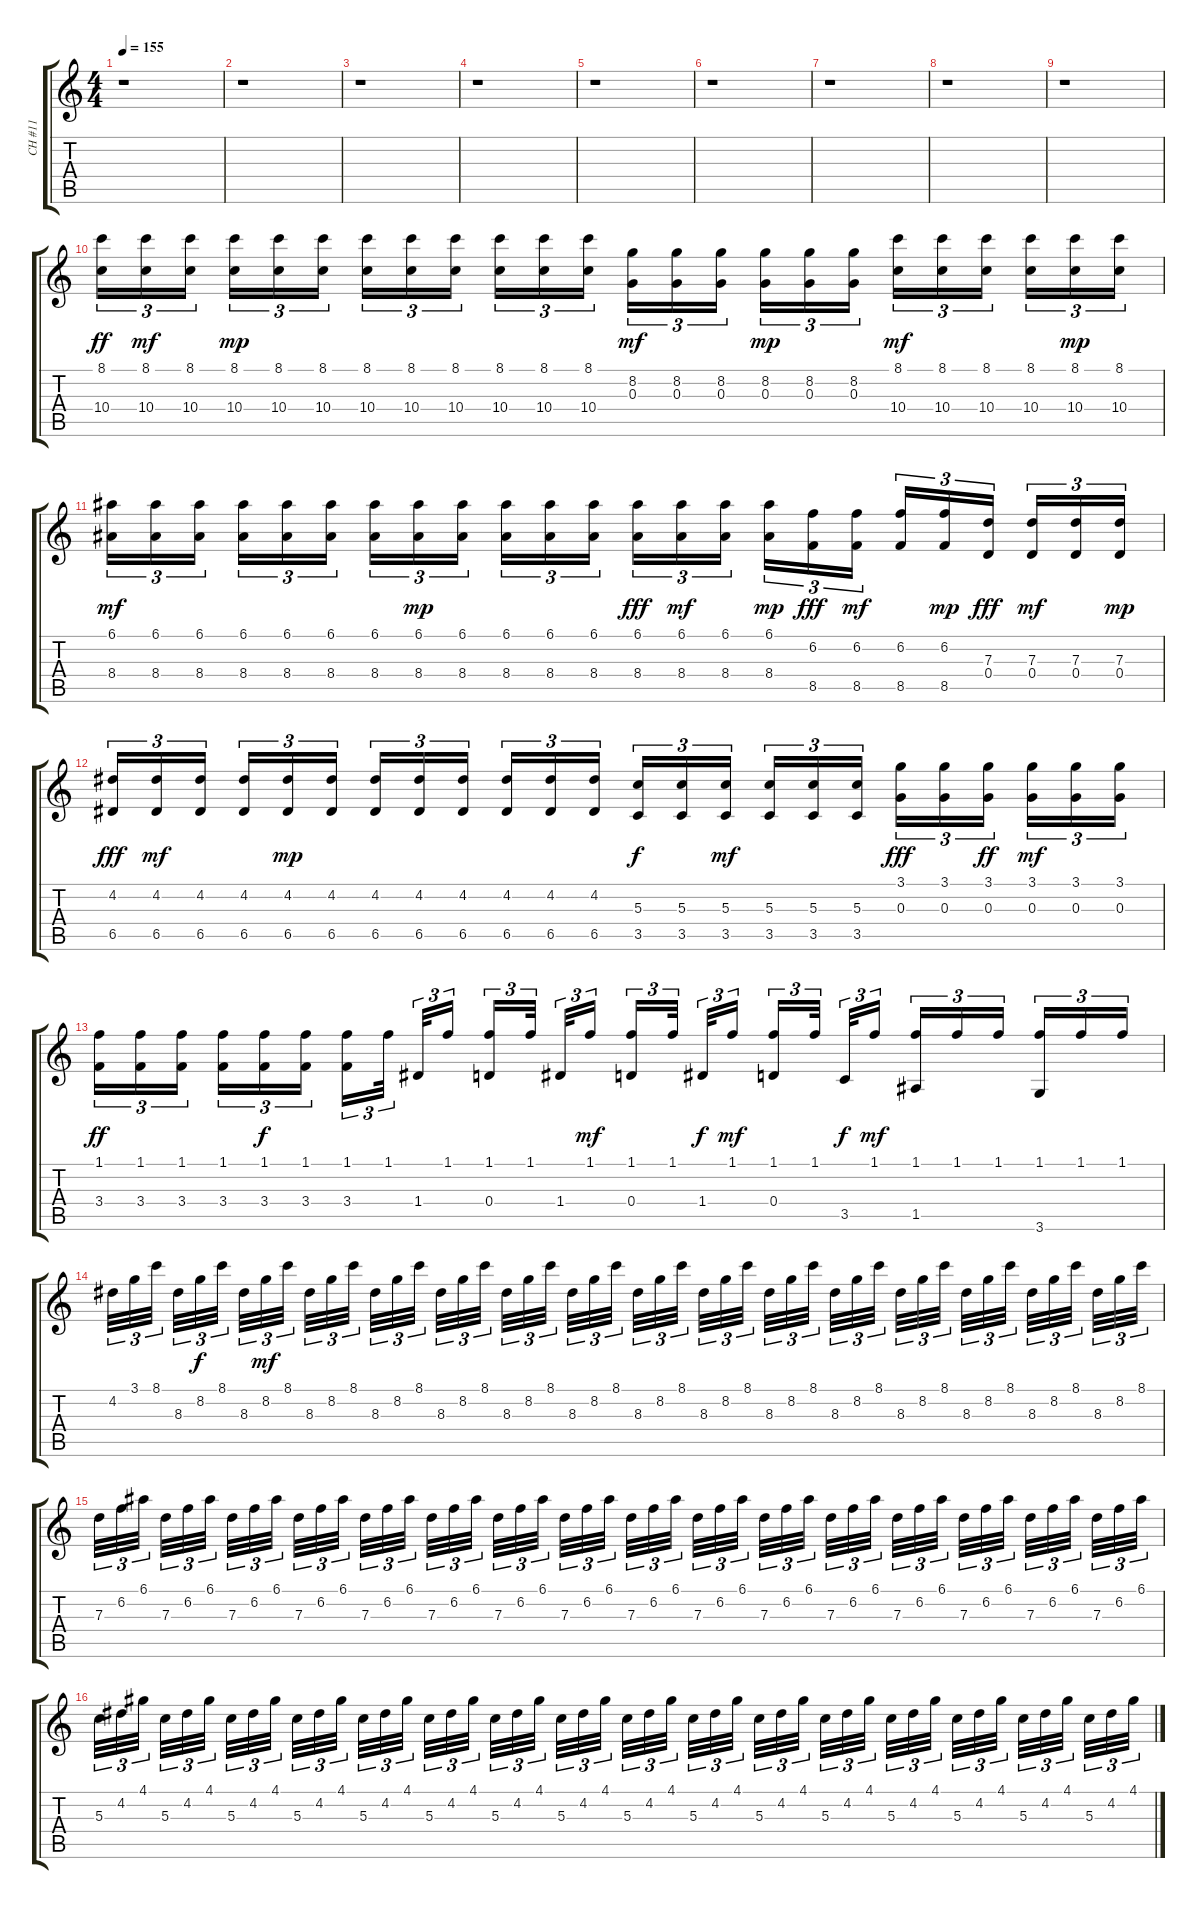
\track ("CH #11" "CH #11") {instrument acousticguitarnylon}
\staff {score tabs}
\tuning (E4 B3 G3 D3 A2 E2) {hide}
\ts (4 4)
\tempo 155
\clef g2
\ks c
r.1{dy ff} |
r.1 |
r.1 |
r.1 |
r.1 |
r.1 |
r.1 |
r.1 |
r.1 |
(8.1 10.4).16{tu (3 2)} (8.1 10.4).16{tu (3 2) dy mf} (8.1 10.4).16{tu (3 2)} (8.1 10.4).16{tu (3 2) dy mp} (8.1 10.4).16{tu (3 2)} (8.1 10.4).16{tu (3 2)} (8.1 10.4).16{tu (3 2)} (8.1 10.4).16{tu (3 2)} (8.1 10.4).16{tu (3 2)} (8.1 10.4).16{tu (3 2)} (8.1 10.4).16{tu (3 2)} (8.1 10.4).16{tu (3 2)} (8.2 0.3).16{tu (3 2) dy mf} (8.2 0.3).16{tu (3 2)} (8.2 0.3).16{tu (3 2)} (8.2 0.3).16{tu (3 2) dy mp} (8.2 0.3).16{tu (3 2)} (8.2 0.3).16{tu (3 2)} (8.1 10.4).16{tu (3 2) dy mf} (8.1 10.4).16{tu (3 2)} (8.1 10.4).16{tu (3 2)} (8.1 10.4).16{tu (3 2)} (8.1 10.4).16{tu (3 2) dy mp} (8.1 10.4).16{tu (3 2)} |
(6.1 8.4).16{tu (3 2) dy mf} (6.1 8.4).16{tu (3 2)} (6.1 8.4).16{tu (3 2)} (6.1 8.4).16{tu (3 2)} (6.1 8.4).16{tu (3 2)} (6.1 8.4).16{tu (3 2)} (6.1 8.4).16{tu (3 2)} (6.1 8.4).16{tu (3 2) dy mp} (6.1 8.4).16{tu (3 2)} (6.1 8.4).16{tu (3 2)} (6.1 8.4).16{tu (3 2)} (6.1 8.4).16{tu (3 2)} (6.1 8.4).16{tu (3 2) dy fff} (6.1 8.4).16{tu (3 2) dy mf} (6.1 8.4).16{tu (3 2)} (6.1 8.4).16{tu (3 2) dy mp} (6.2 8.5).16{tu (3 2) dy fff} (6.2 8.5).16{tu (3 2) dy mf} (6.2 8.5).16{tu (3 2)} (6.2 8.5).16{tu (3 2) dy mp} (7.3 0.4).16{tu (3 2) dy fff} (7.3 0.4).16{tu (3 2) dy mf} (7.3 0.4).16{tu (3 2)} (7.3 0.4).16{tu (3 2) dy mp} |
(4.2 6.5).16{tu (3 2) dy fff} (4.2 6.5).16{tu (3 2) dy mf} (4.2 6.5).16{tu (3 2)} (4.2 6.5).16{tu (3 2)} (4.2 6.5).16{tu (3 2) dy mp} (4.2 6.5).16{tu (3 2)} (4.2 6.5).16{tu (3 2)} (4.2 6.5).16{tu (3 2)} (4.2 6.5).16{tu (3 2)} (4.2 6.5).16{tu (3 2)} (4.2 6.5).16{tu (3 2)} (4.2 6.5).16{tu (3 2)} (5.3 3.5).16{tu (3 2) dy f} (5.3 3.5).16{tu (3 2)} (5.3 3.5).16{tu (3 2) dy mf} (5.3 3.5).16{tu (3 2)} (5.3 3.5).16{tu (3 2)} (5.3 3.5).16{tu (3 2)} (3.1 0.3).16{tu (3 2) dy fff} (3.1 0.3).16{tu (3 2)} (3.1 0.3).16{tu (3 2) dy ff} (3.1 0.3).16{tu (3 2) dy mf} (3.1 0.3).16{tu (3 2)} (3.1 0.3).16{tu (3 2)} |
(1.1 3.4).16{tu (3 2) dy ff} (1.1 3.4).16{tu (3 2)} (1.1 3.4).16{tu (3 2)} (1.1 3.4).16{tu (3 2)} (1.1 3.4).16{tu (3 2) dy f} (1.1 3.4).16{tu (3 2)} (1.1 3.4).16{tu (3 2)} 1.1.32{tu (3 2)} 1.4.32{tu (3 2)} 1.1.16{tu (3 2)} (1.1 0.4).16{tu (3 2)} 1.1.32{tu (3 2)} 1.4.32{tu (3 2)} 1.1.16{tu (3 2) dy mf} (1.1 0.4).16{tu (3 2)} 1.1.32{tu (3 2)} 1.4.32{tu (3 2) dy f} 1.1.16{tu (3 2) dy mf} (1.1 0.4).16{tu (3 2)} 1.1.32{tu (3 2)} 3.5.32{tu (3 2) dy f} 1.1.16{tu (3 2) dy mf} (1.1 1.5).16{tu (3 2)} 1.1.16{tu (3 2)} 1.1.16{tu (3 2)} (1.1 3.6).16{tu (3 2)} 1.1.16{tu (3 2)} 1.1.16{tu (3 2)} |
4.2.32{tu (3 2)} 3.1.32{tu (3 2)} 8.1.32{tu (3 2)} 8.3.32{tu (3 2)} 8.2.32{tu (3 2) dy f} 8.1.32{tu (3 2)} 8.3.32{tu (3 2)} 8.2.32{tu (3 2) dy mf} 8.1.32{tu (3 2)} 8.3.32{tu (3 2)} 8.2.32{tu (3 2)} 8.1.32{tu (3 2)} 8.3.32{tu (3 2)} 8.2.32{tu (3 2)} 8.1.32{tu (3 2)} 8.3.32{tu (3 2)} 8.2.32{tu (3 2)} 8.1.32{tu (3 2)} 8.3.32{tu (3 2)} 8.2.32{tu (3 2)} 8.1.32{tu (3 2)} 8.3.32{tu (3 2)} 8.2.32{tu (3 2)} 8.1.32{tu (3 2)} 8.3.32{tu (3 2)} 8.2.32{tu (3 2)} 8.1.32{tu (3 2)} 8.3.32{tu (3 2)} 8.2.32{tu (3 2)} 8.1.32{tu (3 2)} 8.3.32{tu (3 2)} 8.2.32{tu (3 2)} 8.1.32{tu (3 2)} 8.3.32{tu (3 2)} 8.2.32{tu (3 2)} 8.1.32{tu (3 2)} 8.3.32{tu (3 2)} 8.2.32{tu (3 2)} 8.1.32{tu (3 2)} 8.3.32{tu (3 2)} 8.2.32{tu (3 2)} 8.1.32{tu (3 2)} 8.3.32{tu (3 2)} 8.2.32{tu (3 2)} 8.1.32{tu (3 2)} 8.3.32{tu (3 2)} 8.2.32{tu (3 2)} 8.1.32{tu (3 2)} |
7.3.32{tu (3 2)} 6.2.32{tu (3 2)} 6.1.32{tu (3 2)} 7.3.32{tu (3 2)} 6.2.32{tu (3 2)} 6.1.32{tu (3 2)} 7.3.32{tu (3 2)} 6.2.32{tu (3 2)} 6.1.32{tu (3 2)} 7.3.32{tu (3 2)} 6.2.32{tu (3 2)} 6.1.32{tu (3 2)} 7.3.32{tu (3 2)} 6.2.32{tu (3 2)} 6.1.32{tu (3 2)} 7.3.32{tu (3 2)} 6.2.32{tu (3 2)} 6.1.32{tu (3 2)} 7.3.32{tu (3 2)} 6.2.32{tu (3 2)} 6.1.32{tu (3 2)} 7.3.32{tu (3 2)} 6.2.32{tu (3 2)} 6.1.32{tu (3 2)} 7.3.32{tu (3 2)} 6.2.32{tu (3 2)} 6.1.32{tu (3 2)} 7.3.32{tu (3 2)} 6.2.32{tu (3 2)} 6.1.32{tu (3 2)} 7.3.32{tu (3 2)} 6.2.32{tu (3 2)} 6.1.32{tu (3 2)} 7.3.32{tu (3 2)} 6.2.32{tu (3 2)} 6.1.32{tu (3 2)} 7.3.32{tu (3 2)} 6.2.32{tu (3 2)} 6.1.32{tu (3 2)} 7.3.32{tu (3 2)} 6.2.32{tu (3 2)} 6.1.32{tu (3 2)} 7.3.32{tu (3 2)} 6.2.32{tu (3 2)} 6.1.32{tu (3 2)} 7.3.32{tu (3 2)} 6.2.32{tu (3 2)} 6.1.32{tu (3 2)} |
5.3.32{tu (3 2)} 4.2.32{tu (3 2)} 4.1.32{tu (3 2)} 5.3.32{tu (3 2)} 4.2.32{tu (3 2)} 4.1.32{tu (3 2)} 5.3.32{tu (3 2)} 4.2.32{tu (3 2)} 4.1.32{tu (3 2)} 5.3.32{tu (3 2)} 4.2.32{tu (3 2)} 4.1.32{tu (3 2)} 5.3.32{tu (3 2)} 4.2.32{tu (3 2)} 4.1.32{tu (3 2)} 5.3.32{tu (3 2)} 4.2.32{tu (3 2)} 4.1.32{tu (3 2)} 5.3.32{tu (3 2)} 4.2.32{tu (3 2)} 4.1.32{tu (3 2)} 5.3.32{tu (3 2)} 4.2.32{tu (3 2)} 4.1.32{tu (3 2)} 5.3.32{tu (3 2)} 4.2.32{tu (3 2)} 4.1.32{tu (3 2)} 5.3.32{tu (3 2)} 4.2.32{tu (3 2)} 4.1.32{tu (3 2)} 5.3.32{tu (3 2)} 4.2.32{tu (3 2)} 4.1.32{tu (3 2)} 5.3.32{tu (3 2)} 4.2.32{tu (3 2)} 4.1.32{tu (3 2)} 5.3.32{tu (3 2)} 4.2.32{tu (3 2)} 4.1.32{tu (3 2)} 5.3.32{tu (3 2)} 4.2.32{tu (3 2)} 4.1.32{tu (3 2)} 5.3.32{tu (3 2)} 4.2.32{tu (3 2)} 4.1.32{tu (3 2)} 5.3.32{tu (3 2)} 4.2.32{tu (3 2)} 4.1.32{tu (3 2)}
